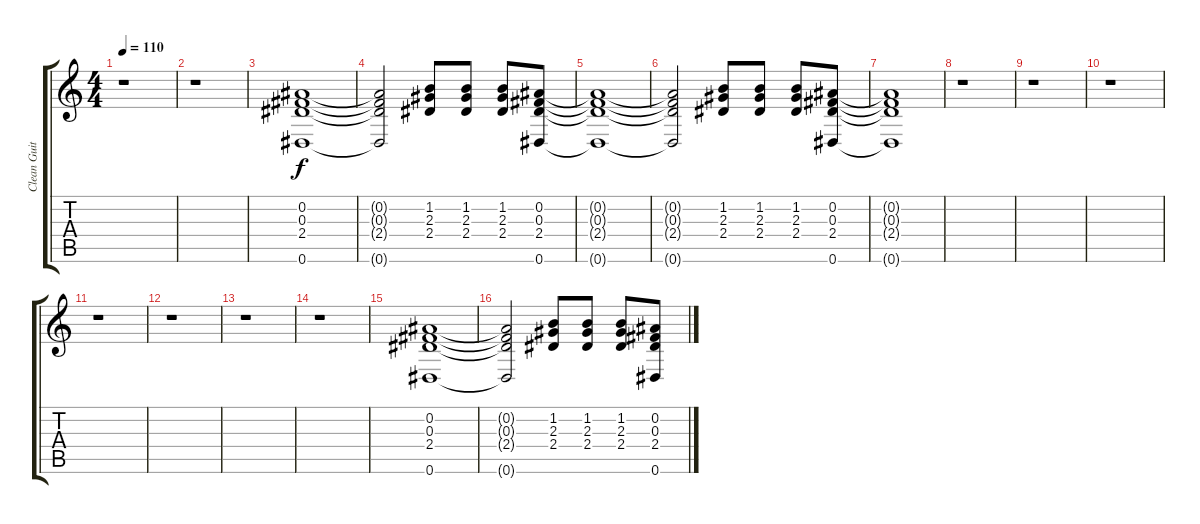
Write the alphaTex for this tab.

\track ("Clean Guitar" "Clean Guit") {instrument electricguitarclean}
\staff {score tabs}
\tuning (Eb4 Bb3 Gb3 Db3 Ab2 Eb2) {hide}
\ts (4 4)
\tempo 110
\clef g2
\ks c
r.1{dy f} |
r.1 |
(0.2 0.3 2.4 0.6).1 |
(0.2{t} 0.3{t} 2.4{t} 0.6{t}).2 (1.2 2.3 2.4).8 (1.2 2.3 2.4).8 (1.2 2.3 2.4).8 (0.2 0.3 2.4 0.6).8 |
(0.2{t} 0.3{t} 2.4{t} 0.6{t}).1 |
(0.2{t} 0.3{t} 2.4{t} 0.6{t}).2 (1.2 2.3 2.4).8 (1.2 2.3 2.4).8 (1.2 2.3 2.4).8 (0.2 0.3 2.4 0.6).8 |
(0.2{t} 0.3{t} 2.4{t} 0.6{t}).1 |
r.1 |
r.1 |
r.1 |
r.1 |
r.1 |
r.1 |
r.1 |
(0.2 0.3 2.4 0.6).1 |
(0.2{t} 0.3{t} 2.4{t} 0.6{t}).2 (1.2 2.3 2.4).8 (1.2 2.3 2.4).8 (1.2 2.3 2.4).8 (0.2 0.3 2.4 0.6).8
